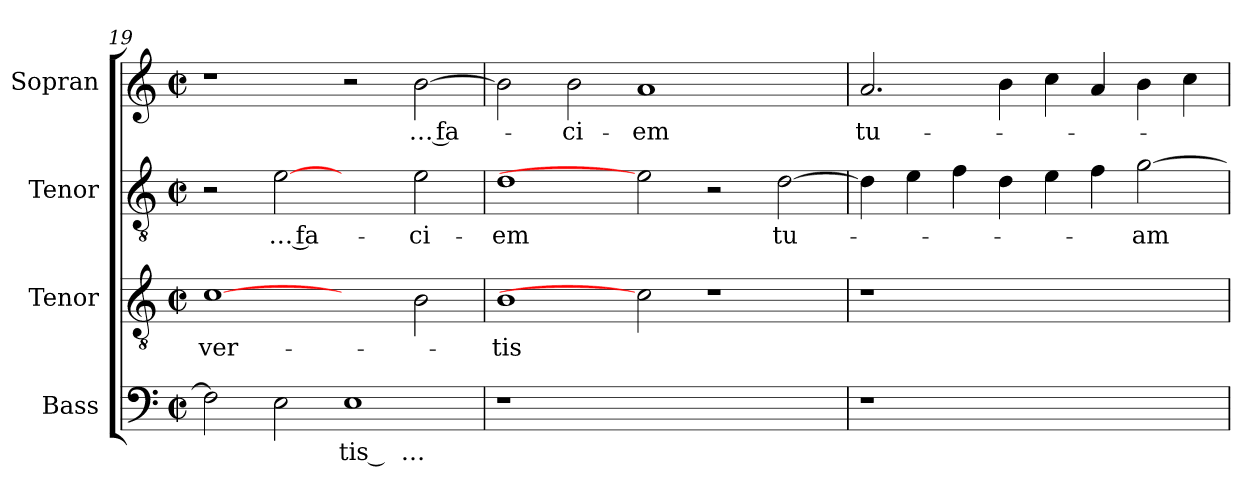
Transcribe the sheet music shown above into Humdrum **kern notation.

**kern	**text	**kern	**text	**kern	**text	**kern	**text
*part4	*part4	*part3	*part3	*part2	*part2	*part1	*part1
*staff4	*staff4	*staff3	*staff3	*staff2	*staff2	*staff1	*staff1
*I"Bass	*	*I"Tenor	*	*I"Tenor	*	*I"Sopran	*
*	*	*I'Tenor	*	*	*	*	*
*clefF4	*	*clefGv2	*	*clefGv2	*	*clefG2	*
*	*	*ITrd7c12	*	*ITrd7c12	*	*	*
*k[]	*	*k[]	*	*k[]	*	*k[]	*
*M2/2	*	*M2/2	*	*M2/2	*	*M2/2	*
*met(c|)	*	*met(c|)	*	*met(c|)	*	*met(c|)	*
=19	=19	=19	=19	=19	=19	=19	=19
!	!	!	!LO:LY:b:color=#000000	!	!	!	!
2Fi\]	.	[1Ci	-ver-	2r	.	1r	.
!	!	!	!	!	!LO:LY:b:color=#000000	!	!
2Ei\	.	.	.	[2Ei	… fa-	.	.
!	!LO:LY:b:color=#000000	!	!	!	!	!	!
1Ei	-tis­­ …	2ryy	.	2ryy	.	2r	.
!	!	!	!	!	!LO:LY:b:color=#000000	!	!
!	!	!	!	!	!	!	!LO:LY:b:color=#000000
.	.	2BBi\	.	2Ei\	-ci-	[>2bi\	… fa-
=20	=20	=20	=20	=20	=20	=20	=20
!LO:N:vis=1	!	!	!	!	!	!	!
!	!	!	!LO:LY:b:color=#000000	!	!	!	!
!	!	!	!	!	!LO:LY:b:color=#000000	!	!
1r	.	1BBi	-tis	1Di	-em	2bi\]	.
!	!	!	!	!	!	!	!LO:LY:b:color=#000000
.	.	.	.	.	.	2bi\	-ci-
!	!	!	!	!	!	!	!LO:LY:b:color=#000000
1.ryy	.	2Ci]	.	2Ei]	.	1ai	-em
.	.	1r	.	2r	.	.	.
!	!	!	!	!	!LO:LY:b:color=#000000	!	!
.	.	.	.	[>2Di\	tu-	2ryy	.
=21	=21	=21	=21	=21	=21	=21	=21
!LO:N:vis=1	!	!LO:N:vis=1	!	!	!	!	!
!	!	!	!	!	!	!	!LO:LY:b:color=#000000
1r	.	1r	.	4Di\]	.	2.ai/	tu-
.	.	.	.	4Ei\	.	.	.
.	.	.	.	4Fi\	.	.	.
.	.	.	.	4Di\	.	4bi\	.
1ryy	.	1ryy	.	4Ei\	.	4cci\	.
.	.	.	.	4Fi\	.	4ai/	.
!	!	!	!	!	!LO:LY:b:color=#000000	!	!
.	.	.	.	[>2Gi\	-am	4bi\	.
.	.	.	.	.	.	4cci\	.
=	=	=	=	=	=	=	=
*-	*-	*-	*-	*-	*-	*-	*-
